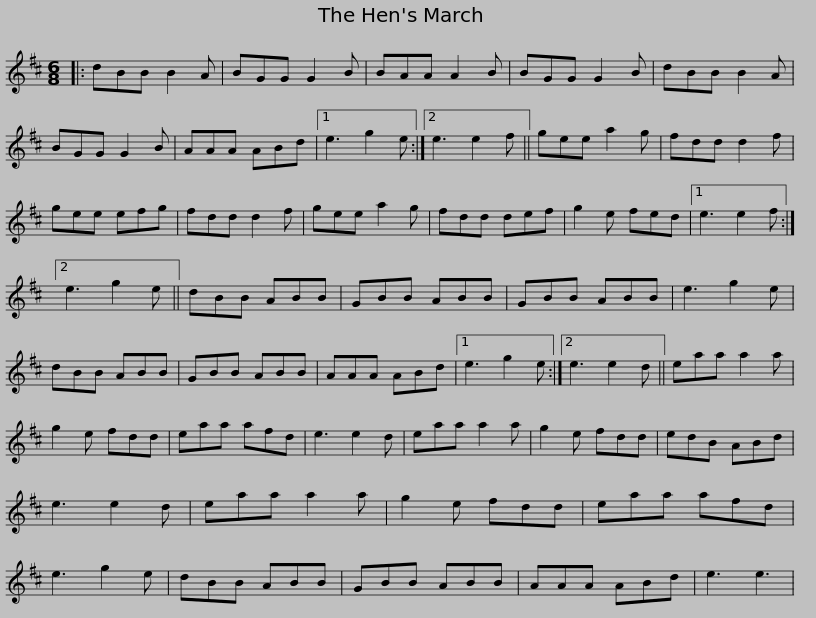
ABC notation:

X:1
L:1/8
M:6/8
I:linebreak $
K:D
V:1 treble
V:1
|: dBB B2 A | BGG G2 B | BAA A2 B | BGG G2 B | dBB B2 A | %5
 BGG G2 B | AAA ABd |1 e3 g2 e :|2$ e3 e2 f || gee a2 g | %10
 fdd d2 f | gee efg | fdd d2 f | gee a2 g | fdd def | %15
 g2 e fed |1$ e3 e2 f :|2 e3 g2 e || dBB ABB | GBB ABB | %20
 GBB ABB | e3 g2 e | dBB ABB | GBB ABB |$ AAA ABd |1 %25
 e3 g2 e :|2 e3 e2 d || eaa a2 a | g2 e fdd | eaa afd | %30
 e3 e2 d | eaa a2 a |$ g2 e fdd | edB ABd | e3 e2 d | %35
 eaa a2 a | g2 e fdd | eaa afd | e3 g2 e | dBB ABB |$ %40
 GBB ABB | AAA ABd | e3 e3 | %43
